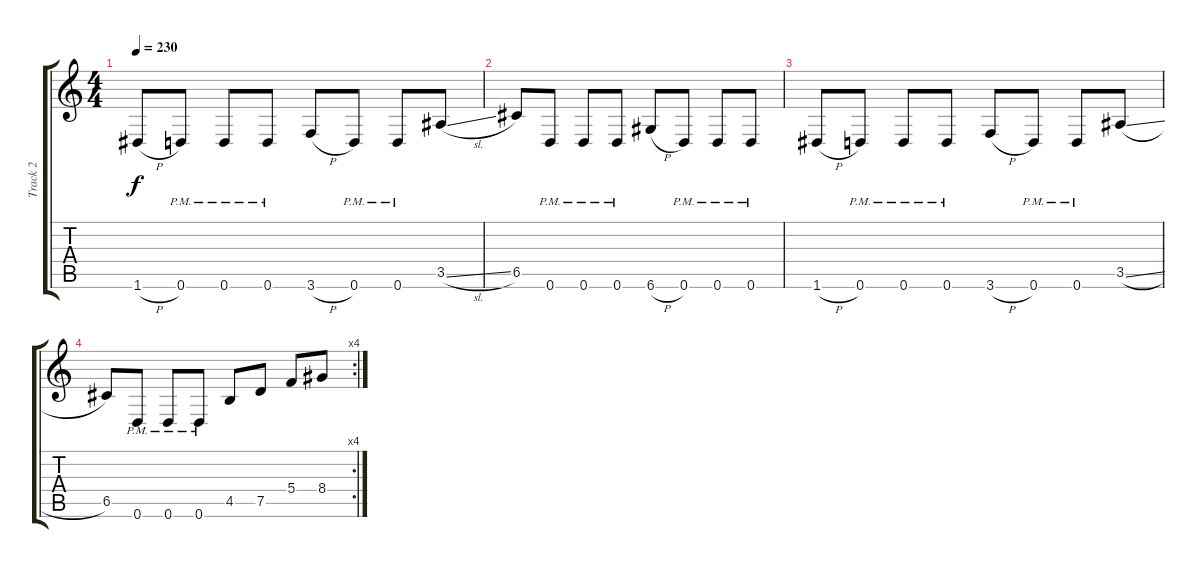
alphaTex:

\track ("Track 2" "Track 2") {instrument distortionguitar}
\staff {score tabs}
\tuning (D4 A3 F3 C3 G2 D2) {hide}
\ts (4 4)
\tempo 230
\clef g2
\ks c
1.6{h}.8{dy f} 0.6{pm}.8 0.6{pm}.8 0.6{pm}.8 3.6{h}.8 0.6{pm}.8 0.6{pm}.8 3.5{sl}.8 |
6.5.8 0.6{pm}.8 0.6{pm}.8 0.6{pm}.8 6.6{h}.8 0.6{pm}.8 0.6{pm}.8 0.6{pm}.8 |
1.6{h}.8 0.6{pm}.8 0.6{pm}.8 0.6{pm}.8 3.6{h}.8 0.6{pm}.8 0.6{pm}.8 3.5{sl}.8 |
\rc 4
6.5.8 0.6{pm}.8 0.6{pm}.8 0.6{pm}.8 4.5.8 7.5.8 5.4.8 8.4.8
